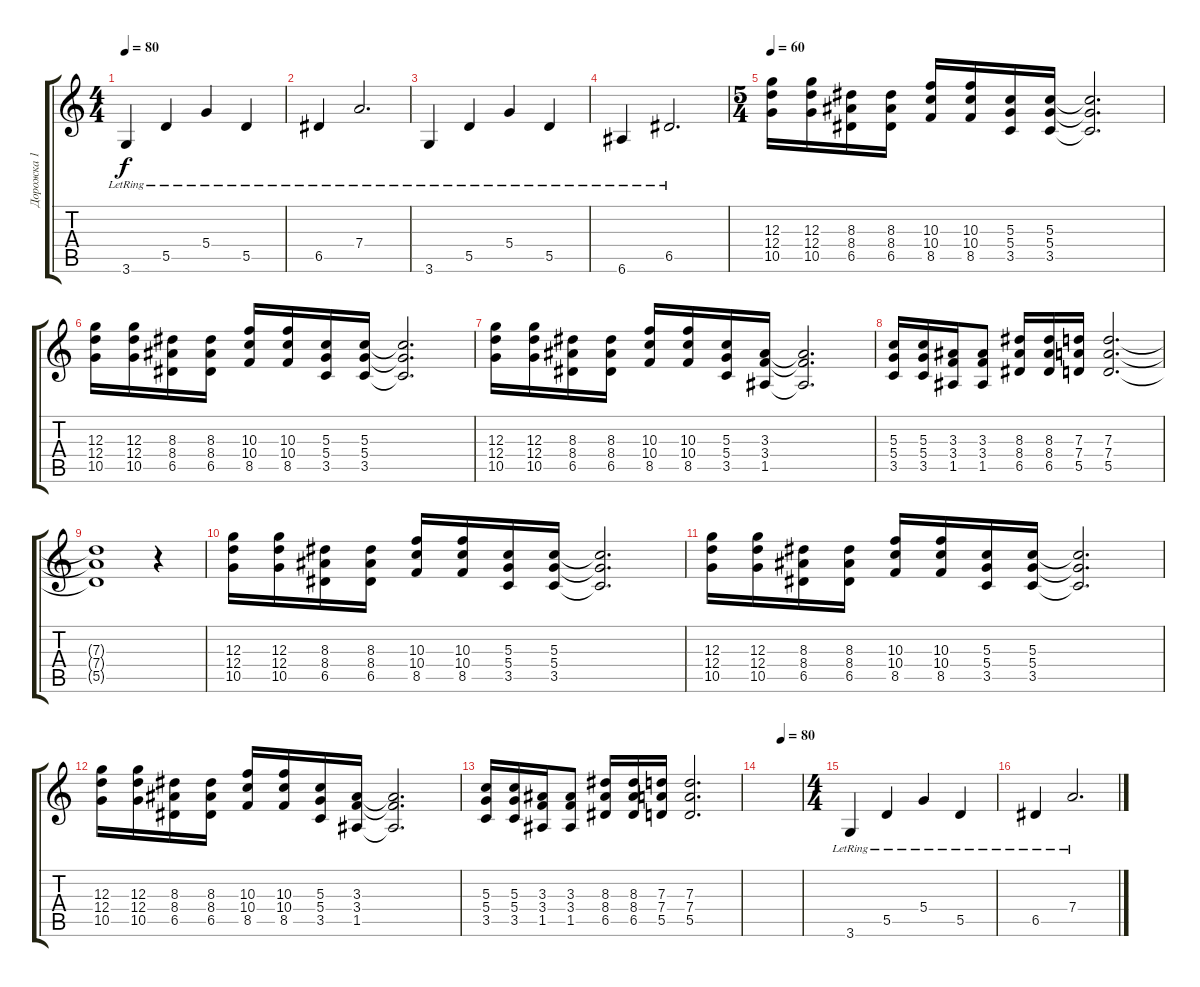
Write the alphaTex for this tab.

\track ("Дорожка 1" "Дорожка 1") {instrument distortionguitar}
\staff {score tabs}
\tuning (E4 B3 G3 D3 A2 E2) {hide}
\ts (4 4)
\tempo 80
\clef g2
\ks c
3.6{lr}.4{dy f} 5.5{lr}.4 5.4{lr}.4 5.5{lr}.4 |
6.5{lr}.4 7.4{lr}.2{d} |
3.6{lr}.4 5.5{lr}.4 5.4{lr}.4 5.5{lr}.4 |
6.6{lr}.4 6.5{lr}.2{d} |
\ts (5 4)
\tempo 60
(12.3 12.4 10.5).16 (12.3 12.4 10.5).16 (8.3 8.4 6.5).16 (8.3 8.4 6.5).16 (10.3 10.4 8.5).16 (10.3 10.4 8.5).16 (5.3 5.4 3.5).16 (5.3 5.4 3.5).16 (5.3{t} 5.4{t} 3.5{t}).2{d} |
(12.3 12.4 10.5).16 (12.3 12.4 10.5).16 (8.3 8.4 6.5).16 (8.3 8.4 6.5).16 (10.3 10.4 8.5).16 (10.3 10.4 8.5).16 (5.3 5.4 3.5).16 (5.3 5.4 3.5).16 (5.3{t} 5.4{t} 3.5{t}).2{d} |
(12.3 12.4 10.5).16 (12.3 12.4 10.5).16 (8.3 8.4 6.5).16 (8.3 8.4 6.5).16 (10.3 10.4 8.5).16 (10.3 10.4 8.5).16 (5.3 5.4 3.5).16 (3.3 3.4 1.5).16 (3.3{t} 3.4{t} 1.5{t}).2{d} |
(5.3 5.4 3.5).16 (5.3 5.4 3.5).16 (3.3 3.4 1.5).16 (3.3 3.4 1.5).8 (8.3 8.4 6.5).16 (8.3 8.4 6.5).16 (7.3 7.4 5.5).16 (7.3 7.4 5.5).2{d} |
(7.3{t} 7.4{t} 5.5{t}).1 r.4 |
(12.3 12.4 10.5).16 (12.3 12.4 10.5).16 (8.3 8.4 6.5).16 (8.3 8.4 6.5).16 (10.3 10.4 8.5).16 (10.3 10.4 8.5).16 (5.3 5.4 3.5).16 (5.3 5.4 3.5).16 (5.3{t} 5.4{t} 3.5{t}).2{d} |
(12.3 12.4 10.5).16 (12.3 12.4 10.5).16 (8.3 8.4 6.5).16 (8.3 8.4 6.5).16 (10.3 10.4 8.5).16 (10.3 10.4 8.5).16 (5.3 5.4 3.5).16 (5.3 5.4 3.5).16 (5.3{t} 5.4{t} 3.5{t}).2{d} |
(12.3 12.4 10.5).16 (12.3 12.4 10.5).16 (8.3 8.4 6.5).16 (8.3 8.4 6.5).16 (10.3 10.4 8.5).16 (10.3 10.4 8.5).16 (5.3 5.4 3.5).16 (3.3 3.4 1.5).16 (3.3{t} 3.4{t} 1.5{t}).2{d} |
(5.3 5.4 3.5).16 (5.3 5.4 3.5).16 (3.3 3.4 1.5).16 (3.3 3.4 1.5).8 (8.3 8.4 6.5).16 (8.3 8.4 6.5).16 (7.3 7.4 5.5).16 (7.3 7.4 5.5).2{d} |
\tempo (80 0.5)
|
\ts (4 4)
3.6{lr}.4 5.5{lr}.4 5.4{lr}.4 5.5{lr}.4 |
6.5{lr}.4 7.4{lr}.2{d}
